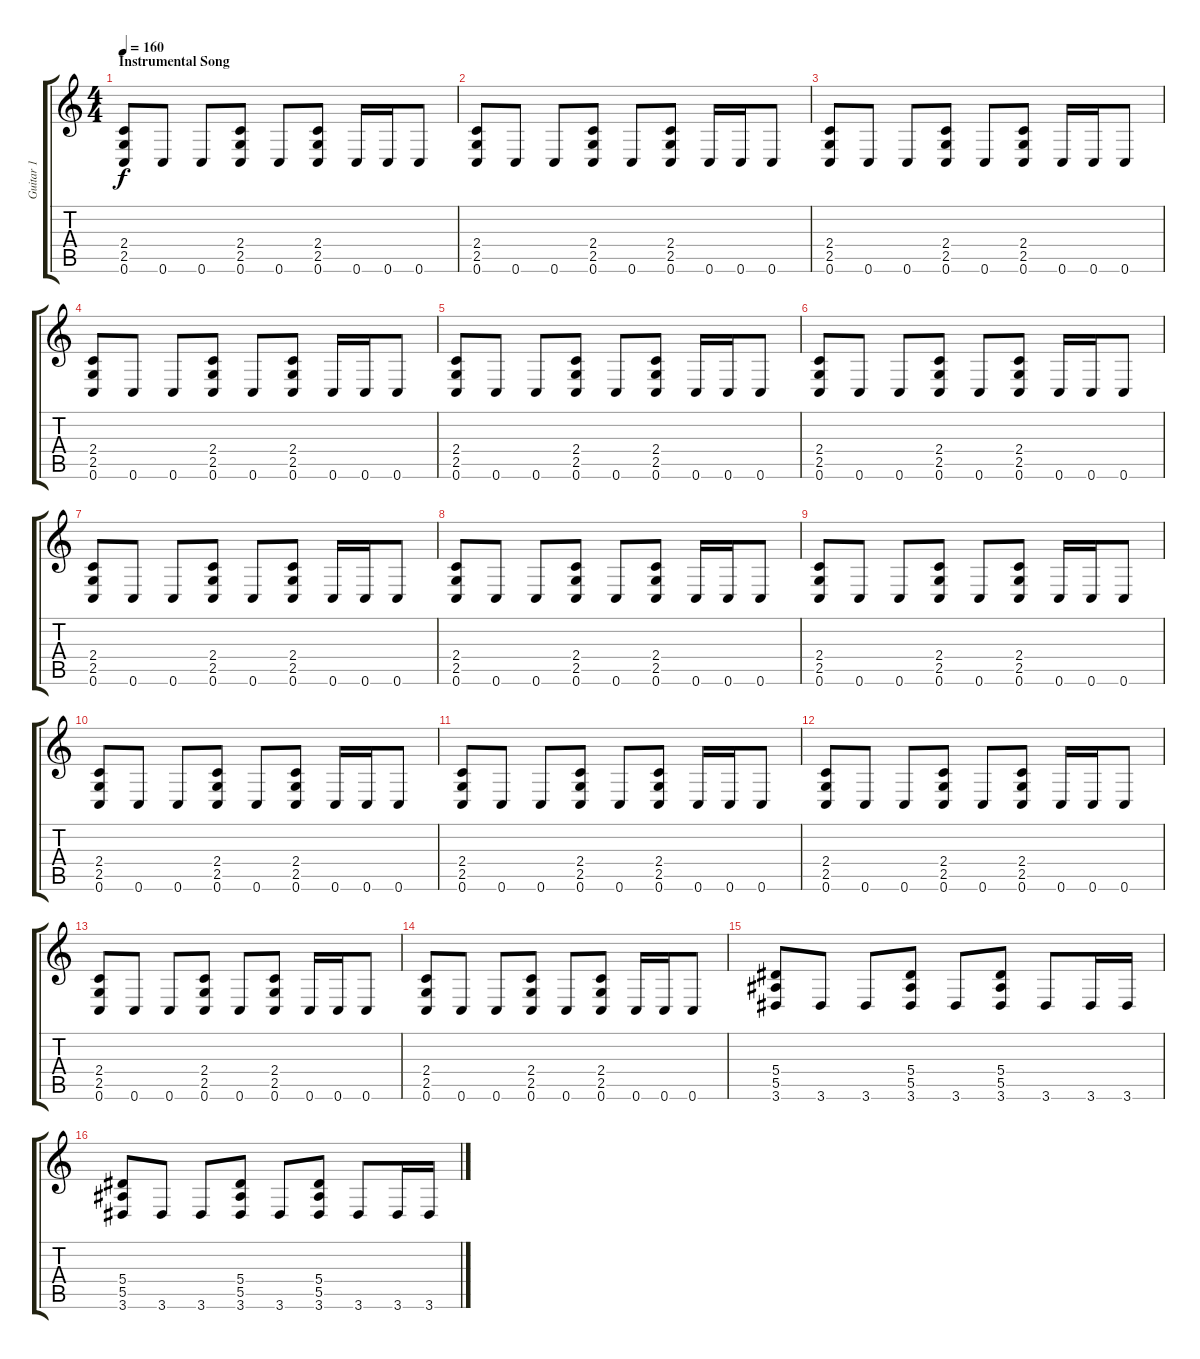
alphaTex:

\track ("Guitar 1" "Guitar 1") {instrument distortionguitar}
\staff {score tabs}
\tuning (C4 G3 Eb3 Bb2 F2 C2) {hide}
\ts (4 4)
\section ("" "Instrumental Song")
\tempo 160
\clef g2
\ks c
(2.4 2.5 0.6).8{dy f instrument distortionguitar} 0.6.8 0.6.8 (2.4 2.5 0.6).8 0.6.8 (2.4 2.5 0.6).8 0.6.16 0.6.16 0.6.8 |
(2.4 2.5 0.6).8 0.6.8 0.6.8 (2.4 2.5 0.6).8 0.6.8 (2.4 2.5 0.6).8 0.6.16 0.6.16 0.6.8 |
(2.4 2.5 0.6).8 0.6.8 0.6.8 (2.4 2.5 0.6).8 0.6.8 (2.4 2.5 0.6).8 0.6.16 0.6.16 0.6.8 |
(2.4 2.5 0.6).8 0.6.8 0.6.8 (2.4 2.5 0.6).8 0.6.8 (2.4 2.5 0.6).8 0.6.16 0.6.16 0.6.8 |
(2.4 2.5 0.6).8 0.6.8 0.6.8 (2.4 2.5 0.6).8 0.6.8 (2.4 2.5 0.6).8 0.6.16 0.6.16 0.6.8 |
(2.4 2.5 0.6).8 0.6.8 0.6.8 (2.4 2.5 0.6).8 0.6.8 (2.4 2.5 0.6).8 0.6.16 0.6.16 0.6.8 |
(2.4 2.5 0.6).8 0.6.8 0.6.8 (2.4 2.5 0.6).8 0.6.8 (2.4 2.5 0.6).8 0.6.16 0.6.16 0.6.8 |
(2.4 2.5 0.6).8 0.6.8 0.6.8 (2.4 2.5 0.6).8 0.6.8 (2.4 2.5 0.6).8 0.6.16 0.6.16 0.6.8 |
(2.4 2.5 0.6).8 0.6.8 0.6.8 (2.4 2.5 0.6).8 0.6.8 (2.4 2.5 0.6).8 0.6.16 0.6.16 0.6.8 |
(2.4 2.5 0.6).8 0.6.8 0.6.8 (2.4 2.5 0.6).8 0.6.8 (2.4 2.5 0.6).8 0.6.16 0.6.16 0.6.8 |
(2.4 2.5 0.6).8 0.6.8 0.6.8 (2.4 2.5 0.6).8 0.6.8 (2.4 2.5 0.6).8 0.6.16 0.6.16 0.6.8 |
(2.4 2.5 0.6).8 0.6.8 0.6.8 (2.4 2.5 0.6).8 0.6.8 (2.4 2.5 0.6).8 0.6.16 0.6.16 0.6.8 |
(2.4 2.5 0.6).8 0.6.8 0.6.8 (2.4 2.5 0.6).8 0.6.8 (2.4 2.5 0.6).8 0.6.16 0.6.16 0.6.8 |
(2.4 2.5 0.6).8 0.6.8 0.6.8 (2.4 2.5 0.6).8 0.6.8 (2.4 2.5 0.6).8 0.6.16 0.6.16 0.6.8 |
(5.4 5.5 3.6).8 3.6.8 3.6.8 (5.4 5.5 3.6).8 3.6.8 (5.4 5.5 3.6).8 3.6.8 3.6.16 3.6.16 |
(5.4 5.5 3.6).8 3.6.8 3.6.8 (5.4 5.5 3.6).8 3.6.8 (5.4 5.5 3.6).8 3.6.8 3.6.16 3.6.16
